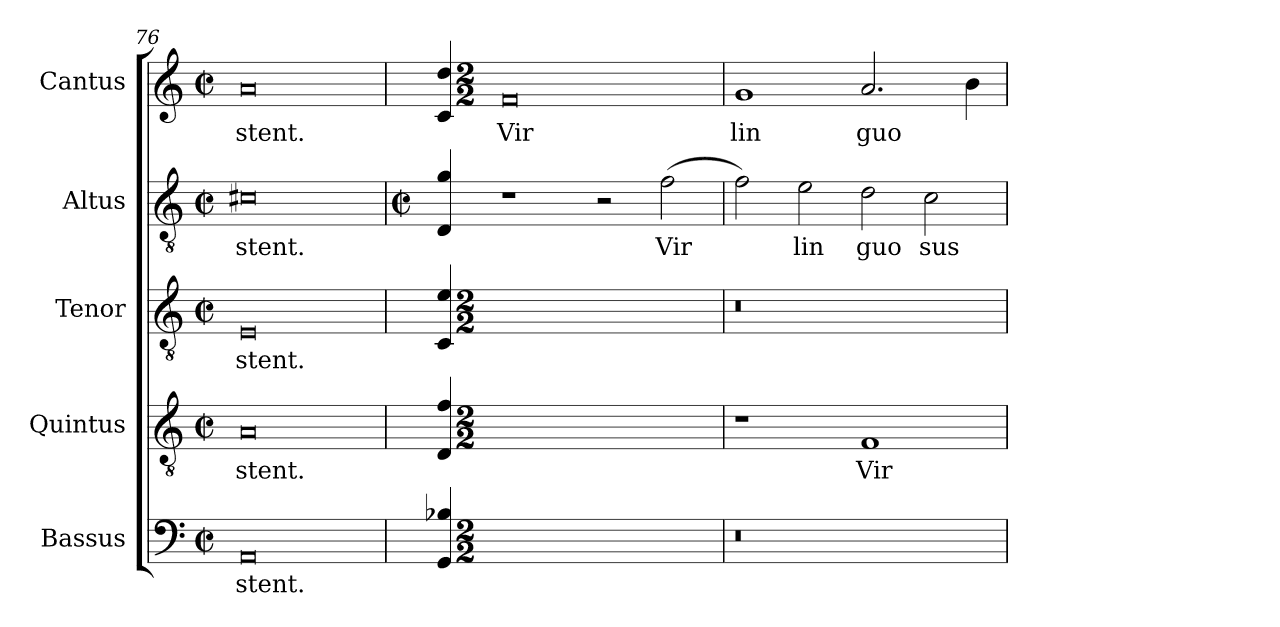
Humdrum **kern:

**kern	**text	**kern	**text	**kern	**text	**kern	**text	**kern	**text
*part5	*part5	*part4	*part4	*part3	*part3	*part2	*part2	*part1	*part1
*staff5	*staff5	*staff4	*staff4	*staff3	*staff3	*staff2	*staff2	*staff1	*staff1
*I"Bassus	*	*I"Quintus	*	*I"Tenor	*	*I"Altus	*	*I"Cantus	*
*clefF4	*	*clefGv2	*	*clefGv2	*	*clefGv2	*	*clefG2	*
*	*	*	*	*	*	*	*	*k[]	*
*	*	*	*	*	*	*	*	*C:	*
*M2/2	*	*M2/2	*	*M2/2	*	*M2/2	*	*M2/2	*
*met(c|)	*	*met(c|)	*	*met(c|)	*	*met(c|)	*	*met(c|)	*
=76	=76	=76	=76	=76	=76	=76	=76	=76	=76
!	!LO:LY:b:cj	!	!LO:LY:b:cj	!	!LO:LY:b:cj	!	!LO:LY:b:cj	!	!LO:LY:b:cj
0AA	stent.	0A	stent.	0E	stent.	0c#X	-stent.	0a	stent.
!!LO:PB:g=z
=77	=77!	=77	=77!	=77	=77!	=77	=77!	=77!	=77!
*	*	*	*	*	*	*M2/2	*	*	*
*	*	*	*	*	*	*met(c|)	*	*	*
4B-X/ 4GG/	.	4f/ 4D/	.	4e/ 4C/	.	4g/ 4D/	.	4dd/ 4c/	.
*M2/2	*	*M2/2	*	*M2/2	*	*	*	*M2/2	*
*met(c|)	*	*met(c|)	*	*met(c|)	*	*	*	*met(c|)	*
!	!	!	!	!	!	!	!	!	!LO:LY:b:cj
0ryy	.	0ryy	.	0ryy	.	1r	.	0f	Vir
.	.	.	.	.	.	2r	.	.	.
!	!	!	!	!	!	!	!LO:LY:b	!	!
.	.	.	.	.	.	(>2f\	Vir	.	.
=78	=78	=78	=78	=78	=78	=78	=78	=78	=78
!	!	!	!	!	!	!	!	!	!LO:LY:b:cj
0r	.	1r	.	0r	.	2f\)	.	1g	lin
!	!	!	!	!	!	!	!LO:LY:b:cj	!	!
.	.	.	.	.	.	2e\	lin	.	.
!	!	!	!LO:LY:b:cj	!	!	!	!LO:LY:b:cj	!	!LO:LY:b
.	.	1F	Vir	.	.	2d\	guo	2.a/	guo
!	!	!	!	!	!	!	!LO:LY:b:cj	!	!
.	.	.	.	.	.	2c\	sus	.	.
.	.	.	.	.	.	.	.	4b\	.
=	=	=	=	=	=	=	=	=	=
*-	*-	*-	*-	*-	*-	*-	*-	*-	*-
